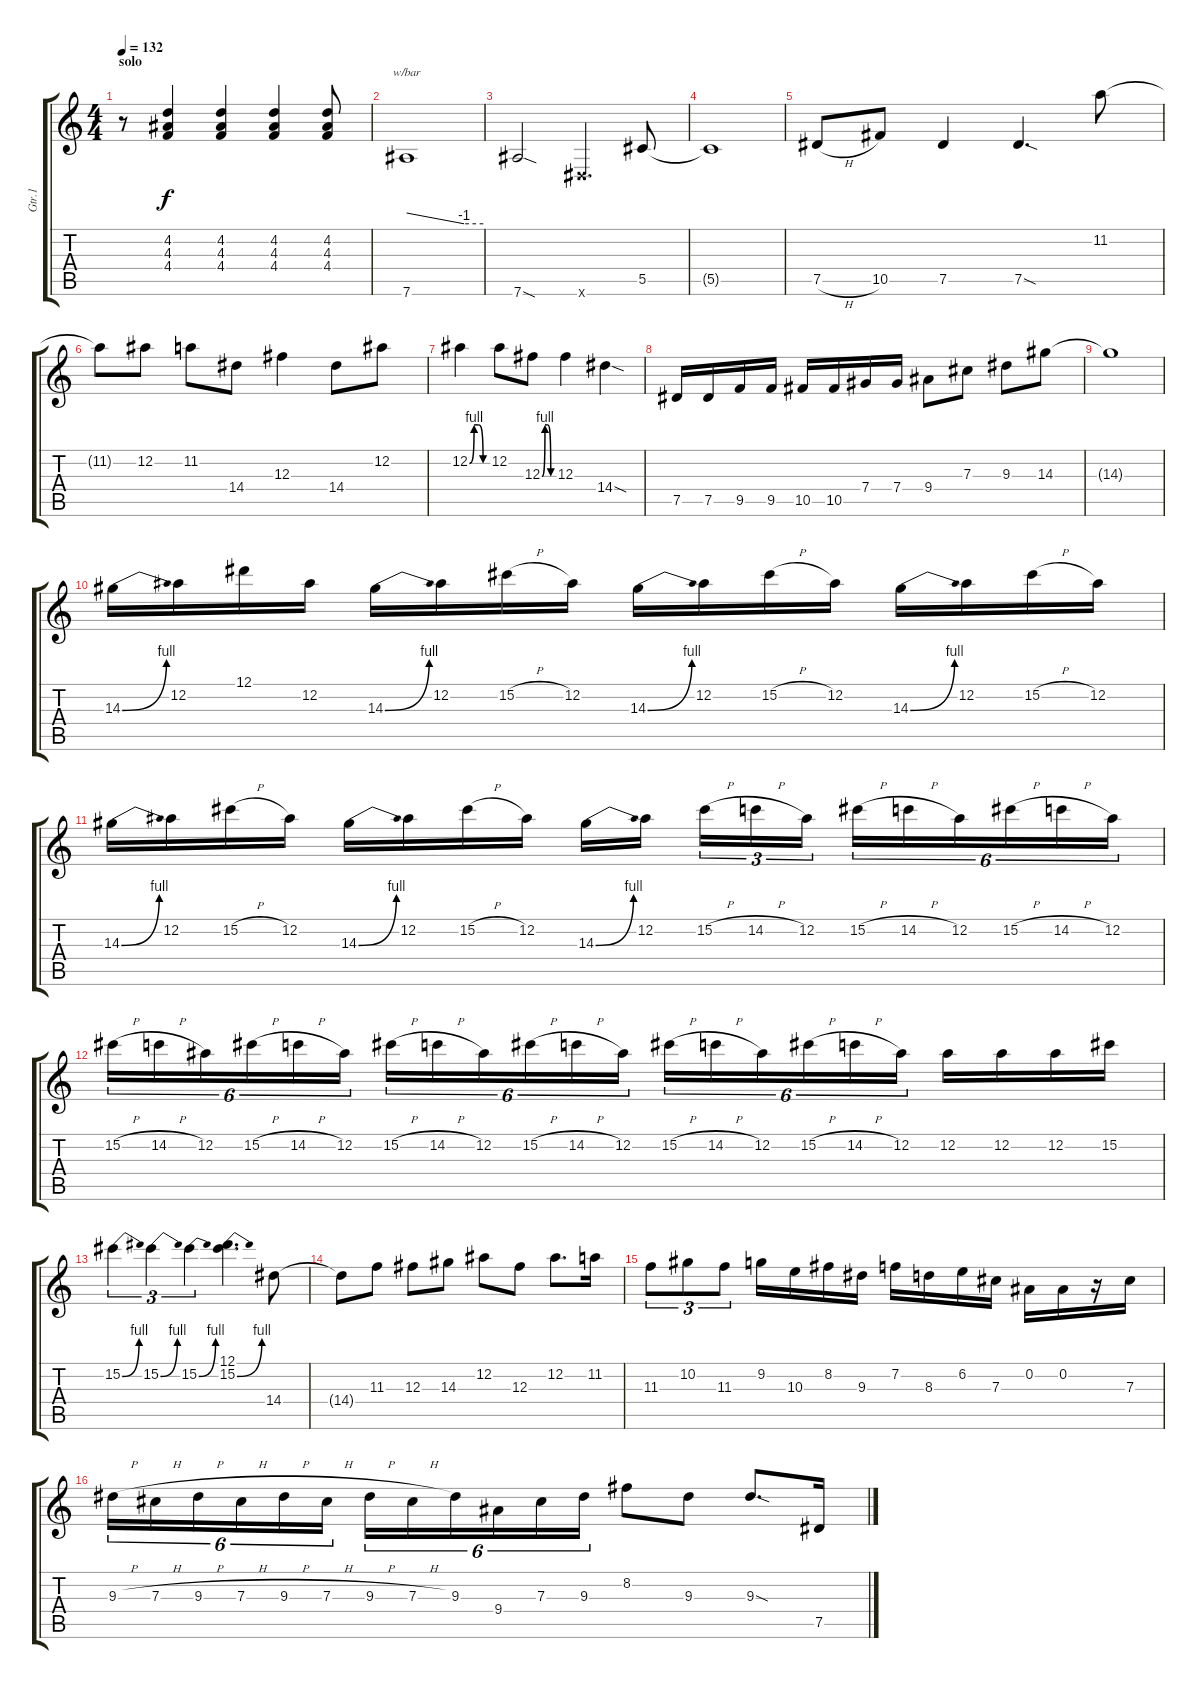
\track ("Gtr.1" "Gtr.1") {instrument acousticguitarsteel}
\staff {score tabs}
\tuning (Eb4 Bb3 Gb3 Db3 Ab2 Eb2) {hide}
\ts (4 4)
\section ("" "solo")
\tempo 132
\clef g2
\ks c
r.8{dy f} (4.2 4.3 4.4).4 (4.2 4.3 4.4).4 (4.2 4.3 4.4).4 (4.2 4.3 4.4).8 |
7.6.1{tbe (custom default 0 0 45 -4 60 -4)} |
7.6{sod}.2 0.6{x}.4{d} 5.5.8 |
5.5{t}.1 |
7.5{h}.8 10.5.8 7.5.4 7.5{sod}.4{d} 11.2.8 |
11.2{t}.8 12.2.8 11.2.8 14.4.8 12.3.4 14.4.8 12.2.8 |
12.2{be (custom 0 0 15 4 30 4 45 0 60 0)}.4 12.2.8 12.3{be (custom 0 0 15 4 30 4 45 0 60 0)}.8 12.3.4 14.4{sod}.4 |
7.5.16 7.5.16 9.5.16 9.5.16 10.5.16 10.5.16 7.4.16 7.4.16 9.4.8 7.3.8 9.3.8 14.3.8 |
14.3{t}.1 |
14.3{be (bend 0 0 60 4)}.16 12.2.16 12.1.16 12.2.16 14.3{be (bend 0 0 60 4)}.16 12.2.16 15.2{h}.16 12.2.16 14.3{be (bend 0 0 60 4)}.16 12.2.16 15.2{h}.16 12.2.16 14.3{be (bend 0 0 60 4)}.16 12.2.16 15.2{h}.16 12.2.16 |
14.3{be (bend 0 0 60 4)}.16 12.2.16 15.2{h}.16 12.2.16 14.3{be (bend 0 0 60 4)}.16 12.2.16 15.2{h}.16 12.2.16 14.3{be (bend 0 0 60 4)}.16 12.2.16 15.2{h}.16{tu (3 2)} 14.2{h}.16{tu (3 2)} 12.2.16{tu (3 2)} 15.2{h}.16{tu (6 4)} 14.2{h}.16{tu (6 4)} 12.2.16{tu (6 4)} 15.2{h}.16{tu (6 4)} 14.2{h}.16{tu (6 4)} 12.2.16{tu (6 4)} |
15.2{h}.16{tu (6 4)} 14.2{h}.16{tu (6 4)} 12.2.16{tu (6 4)} 15.2{h}.16{tu (6 4)} 14.2{h}.16{tu (6 4)} 12.2.16{tu (6 4)} 15.2{h}.16{tu (6 4)} 14.2{h}.16{tu (6 4)} 12.2.16{tu (6 4)} 15.2{h}.16{tu (6 4)} 14.2{h}.16{tu (6 4)} 12.2.16{tu (6 4)} 15.2{h}.16{tu (6 4)} 14.2{h}.16{tu (6 4)} 12.2.16{tu (6 4)} 15.2{h}.16{tu (6 4)} 14.2{h}.16{tu (6 4)} 12.2.16{tu (6 4)} 12.2.16 12.2.16 12.2.16 15.2.16 |
15.2{be (bend 0 0 60 4)}.4{tu (3 2)} 15.2{be (bend 0 0 60 4)}.4{tu (3 2)} 15.2{be (bend 0 0 60 4)}.4{tu (3 2)} (12.1 15.2{be (bend 0 0 60 4)}).4{d} 14.4.8 |
14.4{t}.8 11.3.8 12.3.8 14.3.8 12.2.8 12.3.8 12.2.8{d} 11.2.16 |
11.3.8{tu (3 2)} 10.2.8{tu (3 2)} 11.3.8{tu (3 2)} 9.2.16 10.3.16 8.2.16 9.3.16 7.2.16 8.3.16 6.2.16 7.3.16 0.2.16 0.2.16 r.16 7.3.16 |
9.3{h}.16{tu (6 4)} 7.3{h}.16{tu (6 4)} 9.3{h}.16{tu (6 4)} 7.3{h}.16{tu (6 4)} 9.3{h}.16{tu (6 4)} 7.3{h}.16{tu (6 4)} 9.3{h}.16{tu (6 4)} 7.3{h}.16{tu (6 4)} 9.3.16{tu (6 4)} 9.4.16{tu (6 4)} 7.3.16{tu (6 4)} 9.3.16{tu (6 4)} 8.2.8 9.3.8 9.3{sod}.8{d} 7.5.16
